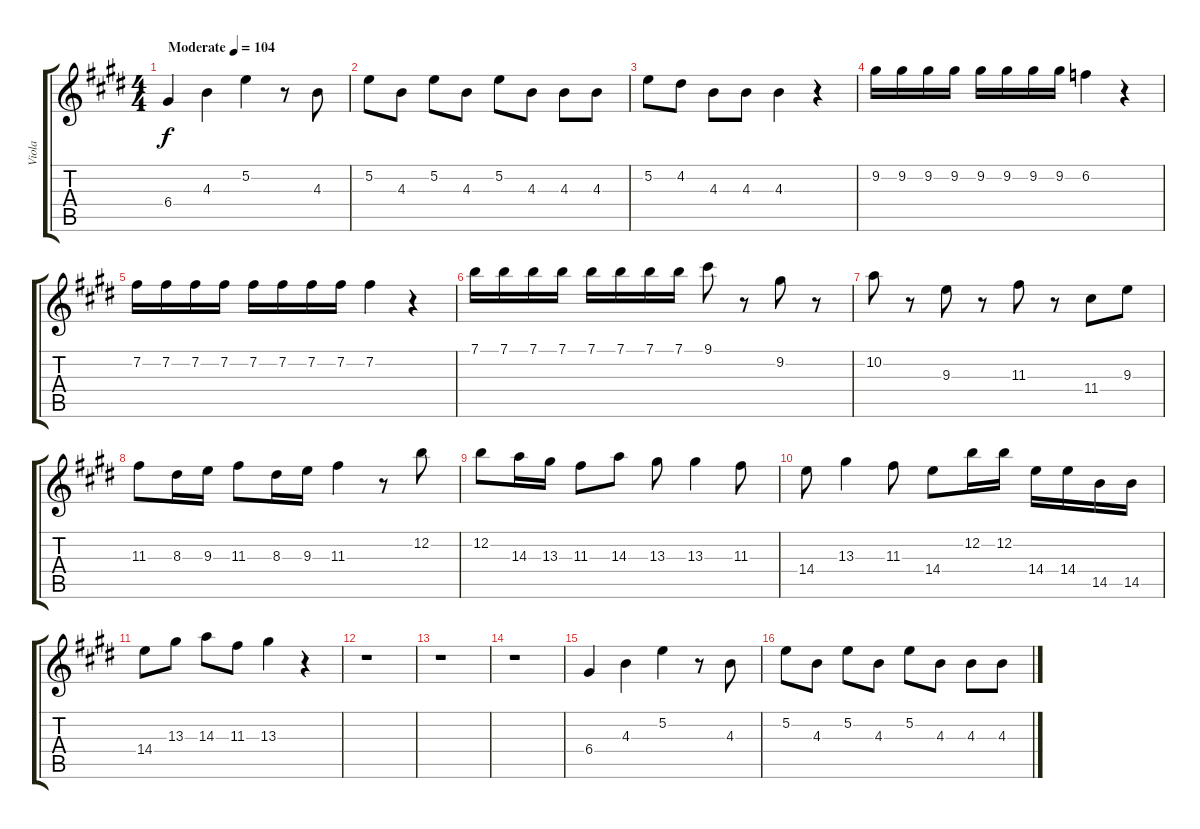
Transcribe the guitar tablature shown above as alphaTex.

\track ("Viola" "Viola") {instrument overdrivenguitar}
\staff {score tabs}
\tuning (E4 B3 G3 D3 A2 E2) {hide}
\ts (4 4)
\tempo (104 "Moderate")
\clef g2
\ks e
6.4.4{dy f instrument overdrivenguitar} 4.3.4 5.2.4 r.8 4.3.8 |
5.2.8 4.3.8 5.2.8 4.3.8 5.2.8 4.3.8 4.3.8 4.3.8 |
5.2.8 4.2.8 4.3.8 4.3.8 4.3.4 r.4 |
9.2.16 9.2.16 9.2.16 9.2.16 9.2.16 9.2.16 9.2.16 9.2.16 6.2.4 r.4 |
7.2.16 7.2.16 7.2.16 7.2.16 7.2.16 7.2.16 7.2.16 7.2.16 7.2.4 r.4 |
7.1.16 7.1.16 7.1.16 7.1.16 7.1.16 7.1.16 7.1.16 7.1.16 9.1.8 r.8 9.2.8 r.8 |
10.2.8 r.8 9.3.8 r.8 11.3.8 r.8 11.4.8 9.3.8 |
11.3.8 8.3.16 9.3.16 11.3.8 8.3.16 9.3.16 11.3.4 r.8 12.2.8 |
12.2.8 14.3.16 13.3.16 11.3.8 14.3.8 13.3.8 13.3.4 11.3.8 |
14.4.8 13.3.4 11.3.8 14.4.8 12.2.16 12.2.16 14.4.16 14.4.16 14.5.16 14.5.16 |
14.4.8 13.3.8 14.3.8 11.3.8 13.3.4 r.4 |
r.1 |
r.1 |
r.1 |
6.4.4 4.3.4 5.2.4 r.8 4.3.8 |
5.2.8 4.3.8 5.2.8 4.3.8 5.2.8 4.3.8 4.3.8 4.3.8
